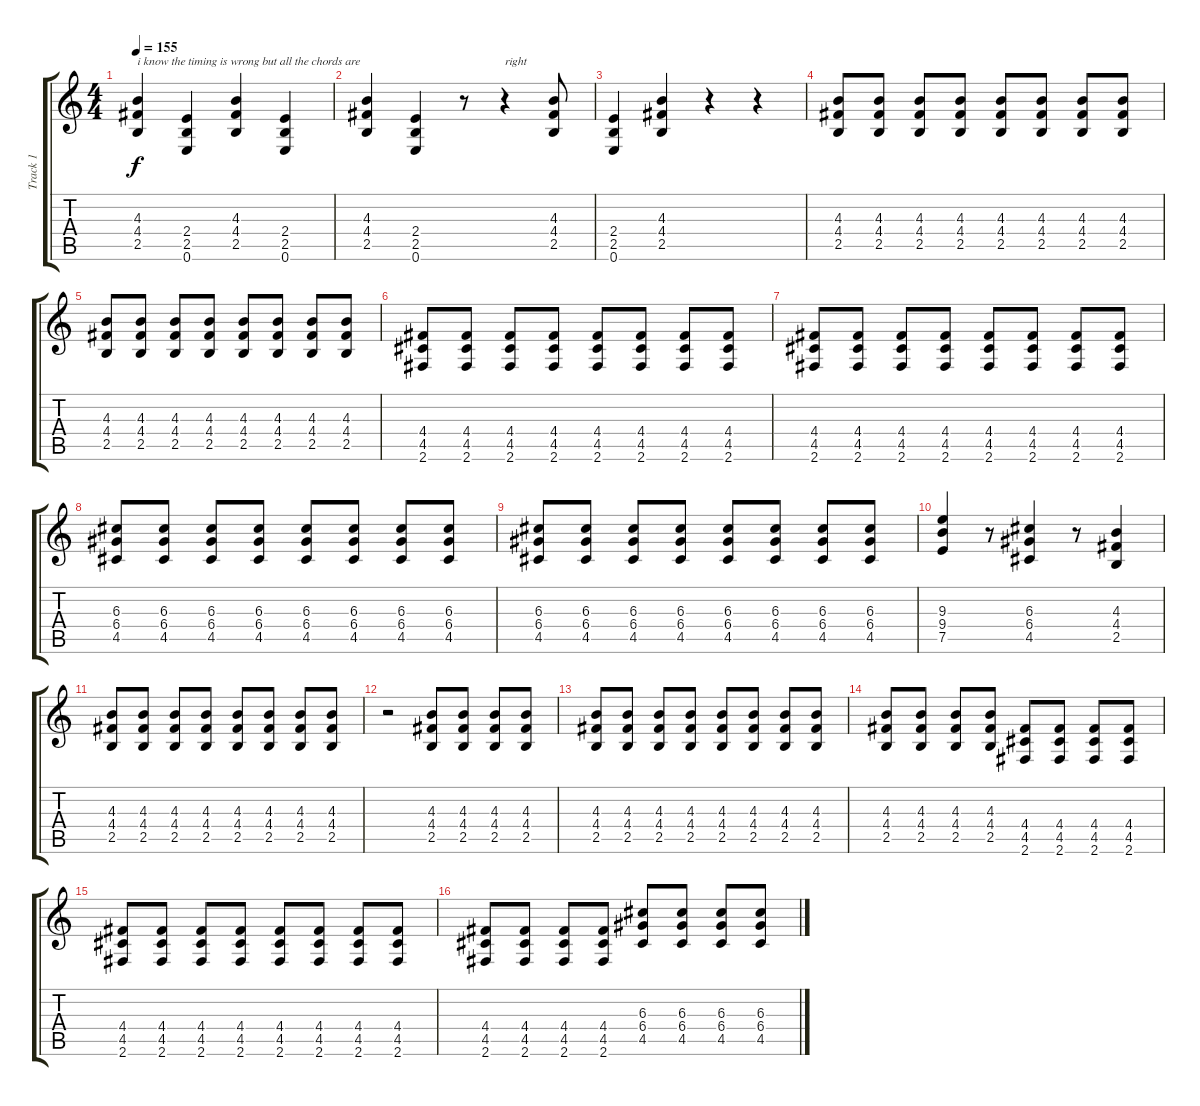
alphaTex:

\track ("Track 1" "Track 1") {instrument overdrivenguitar}
\staff {score tabs}
\tuning (E4 B3 G3 D3 A2 E2) {hide}
\ts (4 4)
\tempo 155
\clef g2
\ks c
(4.3 4.4 2.5).4{txt "i know the timing is wrong but all the chords are " dy f instrument overdrivenguitar} (2.4 2.5 0.6).4 (4.3 4.4 2.5).4 (2.4 2.5 0.6).4 |
(4.3 4.4 2.5).4 (2.4 2.5 0.6).4 r.8 r.4{txt "right"} (4.3 4.4 2.5).8 |
(2.4 2.5 0.6).4 (4.3 4.4 2.5).4 r.4 r.4 |
(4.3 4.4 2.5).8 (4.3 4.4 2.5).8 (4.3 4.4 2.5).8 (4.3 4.4 2.5).8 (4.3 4.4 2.5).8 (4.3 4.4 2.5).8 (4.3 4.4 2.5).8 (4.3 4.4 2.5).8 |
(4.3 4.4 2.5).8 (4.3 4.4 2.5).8 (4.3 4.4 2.5).8 (4.3 4.4 2.5).8 (4.3 4.4 2.5).8 (4.3 4.4 2.5).8 (4.3 4.4 2.5).8 (4.3 4.4 2.5).8 |
(4.4 4.5 2.6).8 (4.4 4.5 2.6).8 (4.4 4.5 2.6).8 (4.4 4.5 2.6).8 (4.4 4.5 2.6).8 (4.4 4.5 2.6).8 (4.4 4.5 2.6).8 (4.4 4.5 2.6).8 |
(4.4 4.5 2.6).8 (4.4 4.5 2.6).8 (4.4 4.5 2.6).8 (4.4 4.5 2.6).8 (4.4 4.5 2.6).8 (4.4 4.5 2.6).8 (4.4 4.5 2.6).8 (4.4 4.5 2.6).8 |
(6.3 6.4 4.5).8 (6.3 6.4 4.5).8 (6.3 6.4 4.5).8 (6.3 6.4 4.5).8 (6.3 6.4 4.5).8 (6.3 6.4 4.5).8 (6.3 6.4 4.5).8 (6.3 6.4 4.5).8 |
(6.3 6.4 4.5).8 (6.3 6.4 4.5).8 (6.3 6.4 4.5).8 (6.3 6.4 4.5).8 (6.3 6.4 4.5).8 (6.3 6.4 4.5).8 (6.3 6.4 4.5).8 (6.3 6.4 4.5).8 |
(9.3 9.4 7.5).4 r.8 (6.3 6.4 4.5).4 r.8 (4.3 4.4 2.5).4 |
(4.3 4.4 2.5).8 (4.3 4.4 2.5).8 (4.3 4.4 2.5).8 (4.3 4.4 2.5).8 (4.3 4.4 2.5).8 (4.3 4.4 2.5).8 (4.3 4.4 2.5).8 (4.3 4.4 2.5).8 |
r.2 (4.3 4.4 2.5).8 (4.3 4.4 2.5).8 (4.3 4.4 2.5).8 (4.3 4.4 2.5).8 |
(4.3 4.4 2.5).8 (4.3 4.4 2.5).8 (4.3 4.4 2.5).8 (4.3 4.4 2.5).8 (4.3 4.4 2.5).8 (4.3 4.4 2.5).8 (4.3 4.4 2.5).8 (4.3 4.4 2.5).8 |
(4.3 4.4 2.5).8 (4.3 4.4 2.5).8 (4.3 4.4 2.5).8 (4.3 4.4 2.5).8 (4.4 4.5 2.6).8 (4.4 4.5 2.6).8 (4.4 4.5 2.6).8 (4.4 4.5 2.6).8 |
(4.4 4.5 2.6).8 (4.4 4.5 2.6).8 (4.4 4.5 2.6).8 (4.4 4.5 2.6).8 (4.4 4.5 2.6).8 (4.4 4.5 2.6).8 (4.4 4.5 2.6).8 (4.4 4.5 2.6).8 |
(4.4 4.5 2.6).8 (4.4 4.5 2.6).8 (4.4 4.5 2.6).8 (4.4 4.5 2.6).8 (6.3 6.4 4.5).8 (6.3 6.4 4.5).8 (6.3 6.4 4.5).8 (6.3 6.4 4.5).8
